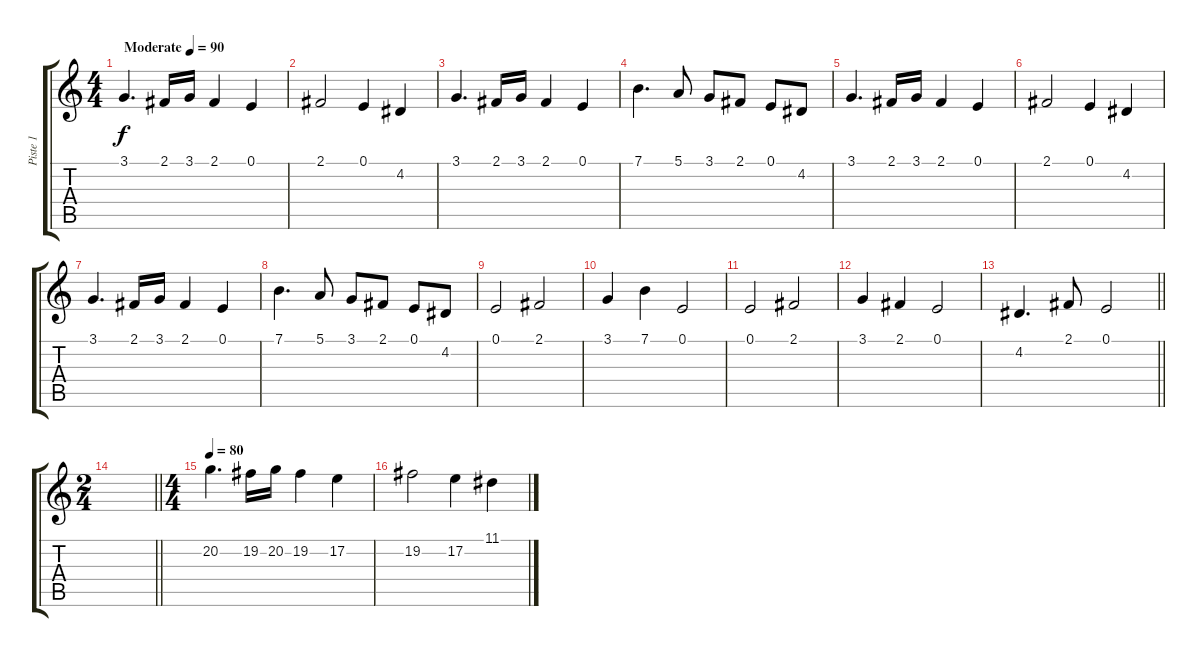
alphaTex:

\track ("Piste 1" "Piste 1") {instrument acousticgrandpiano}
\staff {score tabs}
\tuning (E4 B3 G3 D3 A2 E2) {hide}
\ts (4 4)
\tempo (90 "Moderate")
\clef g2
\ks c
3.1.4{d dy f instrument acousticgrandpiano} 2.1.16 3.1.16 2.1.4 0.1.4 |
2.1.2 0.1.4 4.2.4 |
3.1.4{d} 2.1.16 3.1.16 2.1.4 0.1.4 |
7.1.4{d} 5.1.8 3.1.8 2.1.8 0.1.8 4.2.8 |
3.1.4{d} 2.1.16 3.1.16 2.1.4 0.1.4 |
2.1.2 0.1.4 4.2.4 |
3.1.4{d} 2.1.16 3.1.16 2.1.4 0.1.4 |
7.1.4{d} 5.1.8 3.1.8 2.1.8 0.1.8 4.2.8 |
0.1.2 2.1.2 |
3.1.4 7.1.4 0.1.2 |
0.1.2 2.1.2 |
3.1.4 2.1.4 0.1.2 |
\barLineRight lightlight
4.2.4{d} 2.1.8 0.1.2 |
\ts (2 4)
\barLineRight lightlight
|
\ts (4 4)
\tempo 80
20.2.4{d} 19.2.16 20.2.16 19.2.4 17.2.4 |
19.2.2 17.2.4 11.1.4
